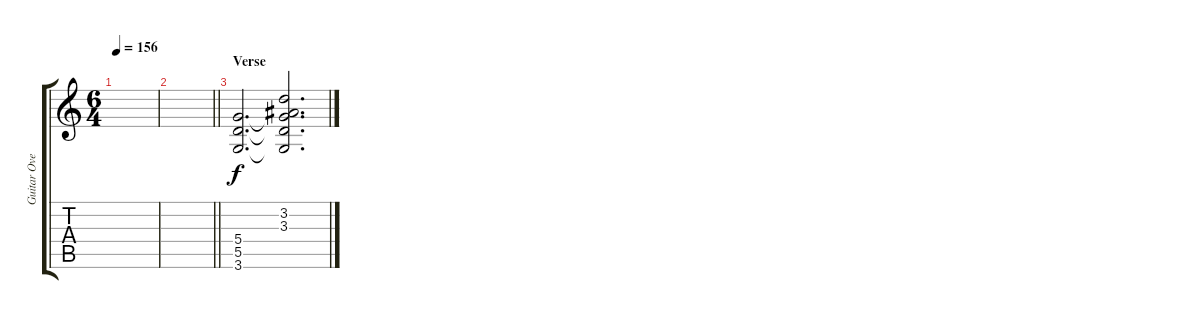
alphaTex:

\track ("Guitar Overdub" "Guitar Ove") {instrument guitarharmonics}
\staff {score tabs}
\tuning (E4 B3 G3 D3 A2 E2) {hide}
\ts (6 4)
\tempo 156
\clef g2
\ks c
|
\barLineRight lightlight
|
\section ("" "Verse")
(5.4 5.5 3.6).2{d} (3.2 3.3 5.4{t} 5.5{t} 3.6{t}).2{d}
